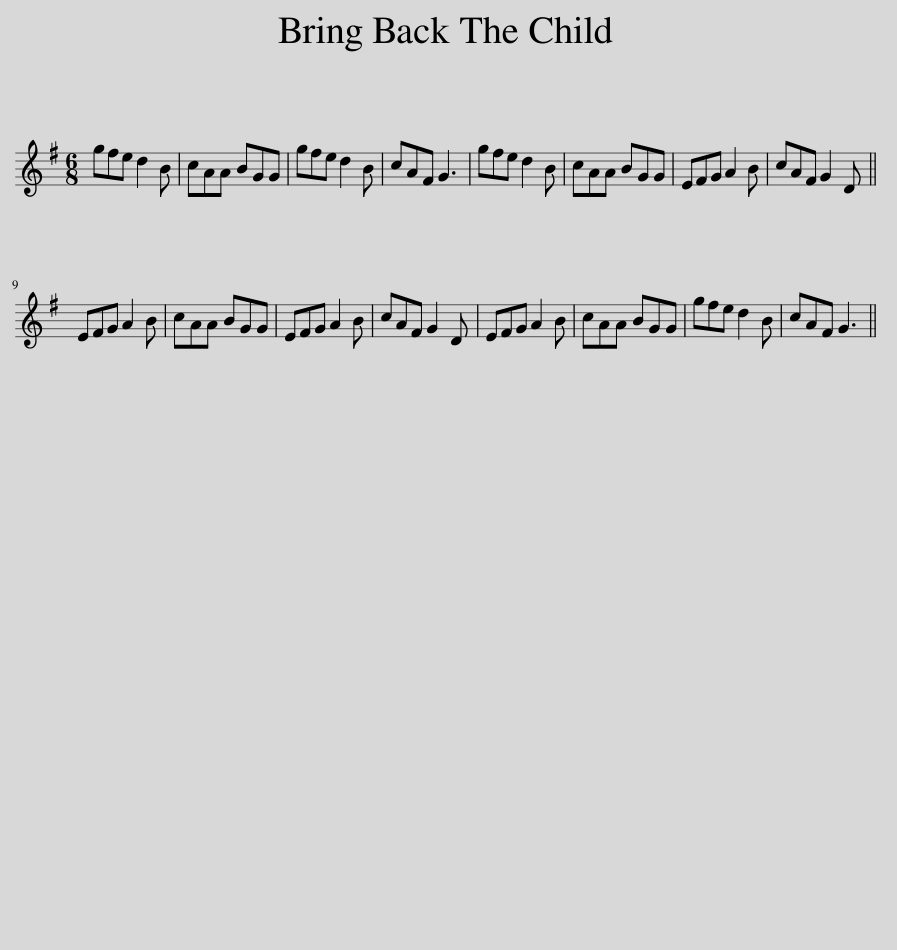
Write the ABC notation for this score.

X:1
L:1/8
M:6/8
I:linebreak $
K:G
V:1 treble
V:1
 gfe d2 B | cAA BGG | gfe d2 B | cAF G3 | gfe d2 B | %5
 cAA BGG | EFG A2 B | cAF G2 D ||$ EFG A2 B | cAA BGG | %10
 EFG A2 B | cAF G2 D | EFG A2 B | cAA BGG | gfe d2 B | %15
 cAF G3 || %16
